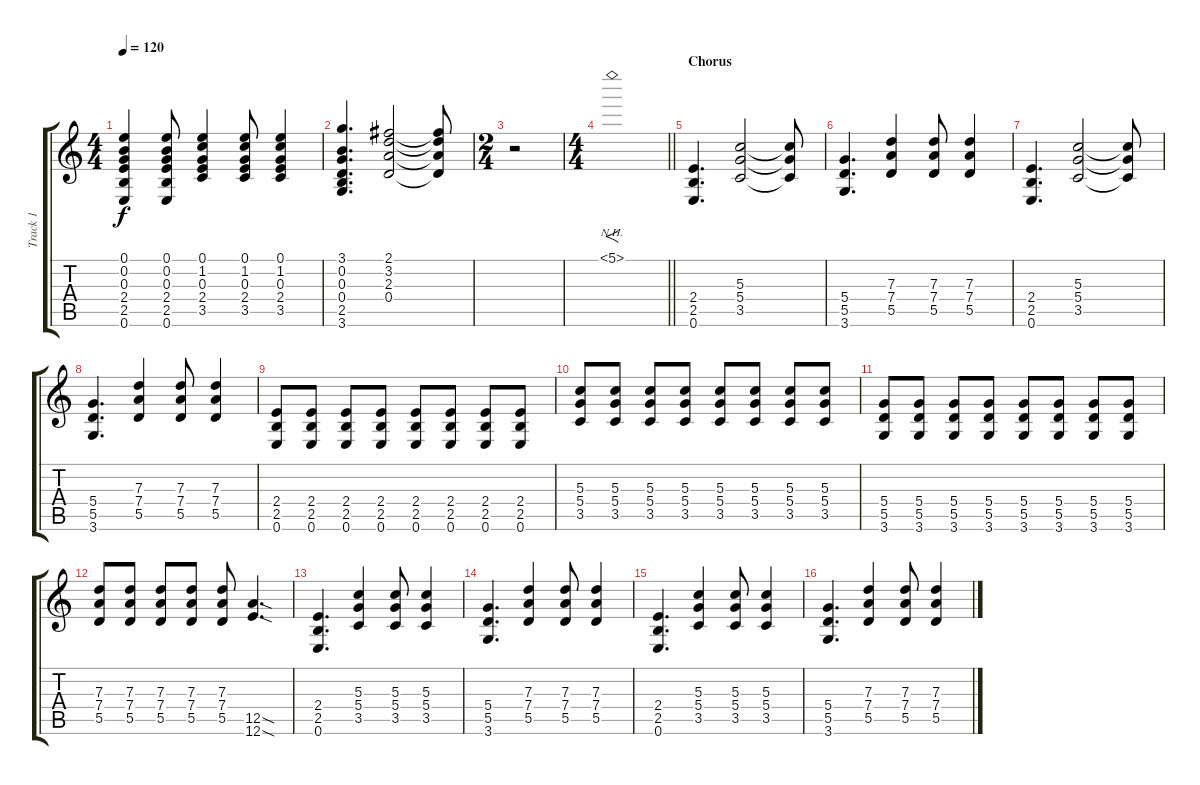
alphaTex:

\track ("Track 1" "Track 1") {instrument acousticguitarsteel}
\staff {score tabs}
\tuning (E4 B3 G3 D3 A2 E2) {hide}
\ts (4 4)
\tempo 120
\clef g2
\ks c
(0.1 0.2 0.3 2.4 2.5 0.6).4{dy f} (0.1 0.2 0.3 2.4 2.5 0.6).8 (0.1 1.2 0.3 2.4 3.5).4 (0.1 1.2 0.3 2.4 3.5).8 (0.1 1.2 0.3 2.4 3.5).4 |
(3.1 0.2 0.3 0.4 2.5 3.6).4{d} (2.1 3.2 2.3 0.4).2 (2.1{t} 3.2{t} 2.3{t} 0.4{t}).8 |
\ts (2 4)
r.2 |
\ts (4 4)
\barLineRight lightlight
5.1{nh}.1{f volume 16 instrument distortionguitar} |
\section ("" "Chorus")
(2.4 2.5 0.6).4{d} (5.3 5.4 3.5).2 (5.3{t} 5.4{t} 3.5{t}).8 |
(5.4 5.5 3.6).4{d} (7.3 7.4 5.5).4 (7.3 7.4 5.5).8 (7.3 7.4 5.5).4 |
(2.4 2.5 0.6).4{d} (5.3 5.4 3.5).2 (5.3{t} 5.4{t} 3.5{t}).8 |
(5.4 5.5 3.6).4{d} (7.3 7.4 5.5).4 (7.3 7.4 5.5).8 (7.3 7.4 5.5).4 |
(2.4 2.5 0.6).8 (2.4 2.5 0.6).8 (2.4 2.5 0.6).8 (2.4 2.5 0.6).8 (2.4 2.5 0.6).8 (2.4 2.5 0.6).8 (2.4 2.5 0.6).8 (2.4 2.5 0.6).8 |
(5.3 5.4 3.5).8 (5.3 5.4 3.5).8 (5.3 5.4 3.5).8 (5.3 5.4 3.5).8 (5.3 5.4 3.5).8 (5.3 5.4 3.5).8 (5.3 5.4 3.5).8 (5.3 5.4 3.5).8 |
(5.4 5.5 3.6).8 (5.4 5.5 3.6).8 (5.4 5.5 3.6).8 (5.4 5.5 3.6).8 (5.4 5.5 3.6).8 (5.4 5.5 3.6).8 (5.4 5.5 3.6).8 (5.4 5.5 3.6).8 |
(7.3 7.4 5.5).8 (7.3 7.4 5.5).8 (7.3 7.4 5.5).8 (7.3 7.4 5.5).8 (7.3 7.4 5.5).8 (12.5{sod} 12.6{sod}).4{d} |
(2.4 2.5 0.6).4{d} (5.3 5.4 3.5).4 (5.3 5.4 3.5).8 (5.3 5.4 3.5).4 |
(5.4 5.5 3.6).4{d} (7.3 7.4 5.5).4 (7.3 7.4 5.5).8 (7.3 7.4 5.5).4 |
(2.4 2.5 0.6).4{d} (5.3 5.4 3.5).4 (5.3 5.4 3.5).8 (5.3 5.4 3.5).4 |
(5.4 5.5 3.6).4{d} (7.3 7.4 5.5).4 (7.3 7.4 5.5).8 (7.3 7.4 5.5).4
